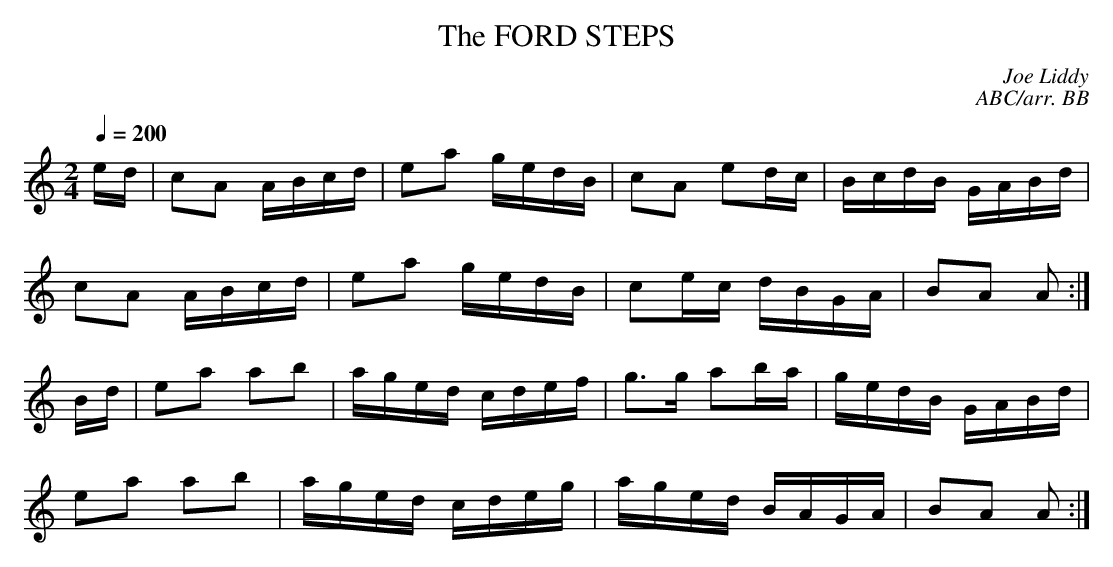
X:1
T:FORD STEPS, The
C:Joe Liddy
C:ABC/arr. BB
Q:1/4=200
M:2/4
L:1/16
K:Am
ed|c2A2 ABcd|e2a2 gedB|c2A2 e2dc|BcdB GABd|
c2A2 ABcd|e2a2 gedB|c2ec dBGA|B2A2 A2 :|
Bd|e2a2 a2b2|aged cdef|g3g a2ba|gedB GABd |
e2a2 a2b2|aged cdeg|aged BAGA|B2A2 A2 :|
